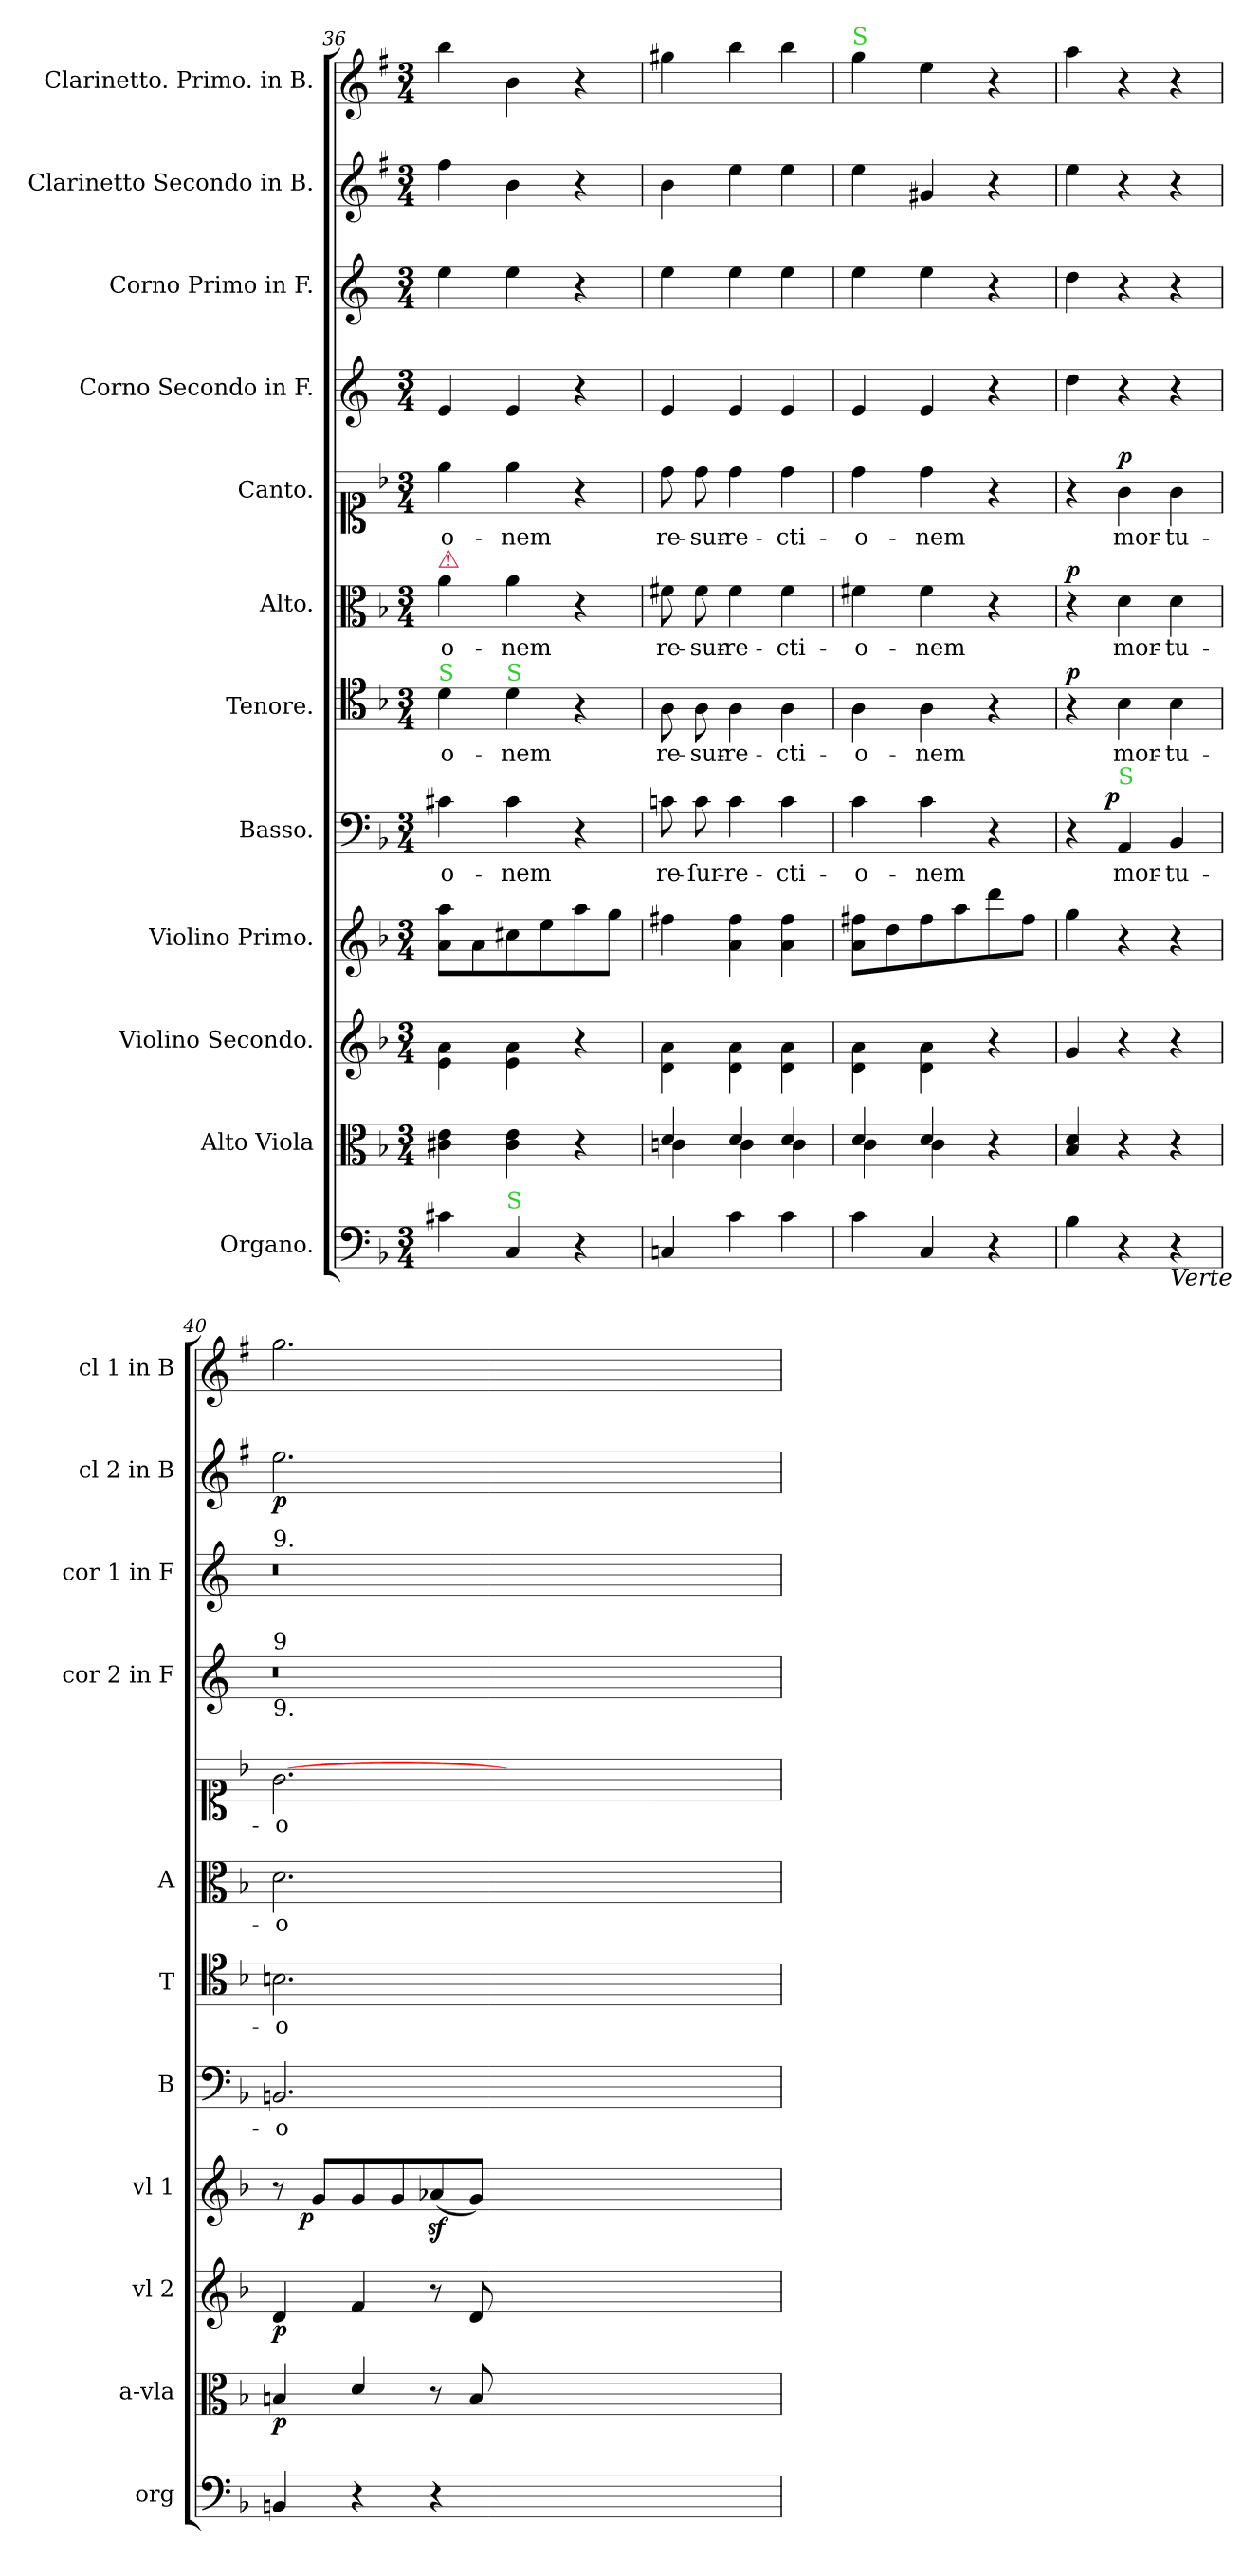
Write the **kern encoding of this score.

**kern	**kern	**dynam	**kern	**dynam	**kern	**dynam	**kern	**text	**dynam	**kern	**text	**dynam	**kern	**text	**dynam	**kern	**text	**dynam	**kern	**kern	**kern	**dynam	**kern
*part12	*part11	*part11	*part10	*part10	*part9	*part9	*part8	*part8	*part8	*part7	*part7	*part7	*part6	*part6	*part6	*part5	*part5	*part5	*part4	*part3	*part2	*part2	*part1
*staff12	*staff11	*staff11	*staff10	*staff10	*staff9	*staff9	*staff8	*staff8	*staff8	*staff7	*staff7	*staff7	*staff6	*staff6	*staff6	*staff5	*staff5	*staff5	*staff4	*staff3	*staff2	*staff2	*staff1
*I"Organo.	*I"Alto Viola	*	*I"Violino Secondo.	*	*I"Violino Primo.	*	*I"Basso.	*	*	*I"Tenore.	*	*	*I"Alto.	*	*	*I"Canto.	*	*	*I"Corno Secondo in F.	*I"Corno Primo in F.	*I"Clarinetto Secondo in B.	*	*I"Clarinetto. Primo. in B.
*I'org	*I'a-vla	*	*I'vl 2	*	*I'vl 1	*	*I'B	*	*	*I'T	*	*	*I'A	*	*	*	*	*	*I'cor 2 in F	*I'cor 1 in F	*I'cl 2 in B	*	*I'cl 1 in B
*clefF4	*clefC3	*	*clefG2	*	*clefG2	*	*clefF4	*	*	*clefC4	*	*	*clefC3	*	*	*clefC1	*	*	*clefG2	*clefG2	*clefG2	*	*clefG2
*	*	*	*	*	*	*	*	*	*	*	*	*	*	*	*	*	*	*	*ITrd4c7	*ITrd4c7	*ITrd1c2	*	*ITrd1c2
*k[b-]	*k[b-]	*	*k[b-]	*	*k[b-]	*	*k[b-]	*	*	*k[b-]	*	*	*k[b-]	*	*	*k[b-]	*	*	*k[b-]	*k[b-]	*k[b-]	*	*k[b-]
*F:	*F:	*	*F:	*	*F:	*	*F:	*	*	*F:	*	*	*F:	*	*	*F:	*	*	*	*	*F:	*	*F:
*M3/4	*M3/4	*	*M3/4	*	*M3/4	*	*M3/4	*	*	*M3/4	*	*	*M3/4	*	*	*M3/4	*	*	*M3/4	*M3/4	*M3/4	*	*M3/4
=36	=36	=36	=36	=36	=36	=36	=36	=36	=36	=36	=36	=36	=36	=36	=36	=36	=36	=36	=36	=36	=36	=36	=36
!	!	!	!	!	!	!	!	!	!	!	!	!	!LO:TX:a:color=crimson:t=⚠	!	!	!	!	!	!	!	!	!	!
!	!	!	!	!	!	!	!	!	!	!LO:TX:a:color=limegreen:t=S	!	!	!	!	!	!	!	!	!	!	!	!	!
4c#X\	4c#X\ 4e\	.	4e\ 4a\	.	8a\ 8aa\L	.	4c#X\	-o-	.	4d\	-o-	.	4a\	-o-	.	4ee\	-o-	.	4A/	4a\	4ee\	.	4aa\
.	.	.	.	.	8a\	.	.	.	.	.	.	.	.	.	.	.	.	.	.	.	.	.	.
!	!	!	!	!	!	!	!	!	!	!LO:TX:a:color=limegreen:t=S	!	!	!	!	!	!	!	!	!	!	!	!	!
!LO:TX:a:color=limegreen:t=S	!	!	!	!	!	!	!	!	!	!	!	!	!	!	!	!	!	!	!	!	!	!	!
4C/	4c#\ 4e\	.	4e\ 4a\	.	8cc#X\	.	4c#\	-nem	.	4d\	-nem	.	4a\	-nem	.	4ee\	-nem	.	4A/	4a\	4a\	.	4a\
.	.	.	.	.	8ee\	.	.	.	.	.	.	.	.	.	.	.	.	.	.	.	.	.	.
4r	4r	.	4r	.	8aa\	.	4r	.	.	4r	.	.	4r	.	.	4r	.	.	4r	4r	4r	.	4r
.	.	.	.	.	8gg\J	.	.	.	.	.	.	.	.	.	.	.	.	.	.	.	.	.	.
=37	=37	=37	=37	=37	=37	=37	=37	=37	=37	=37	=37	=37	=37	=37	=37	=37	=37	=37	=37	=37	=37	=37	=37
*	*^	*	*	*	*	*	*	*	*	*	*	*	*	*	*	*	*	*	*	*	*	*	*
4Cn/	4d/	4cn\	.	4d\ 4a\	.	4ff#X\	.	8cn\	re-	.	8A\	re-	.	8f#X\	re-	.	8dd\	re-	.	4A/	4a\	4a\	.	4ff#X\
.	.	.	.	.	.	.	.	8c\	-ſur-	.	8A\	-sur-	.	8f#\	-sur-	.	8dd\	-sur-	.	.	.	.	.	.
4c\	4d/	4c\	.	4d\ 4a\	.	4a\ 4ff#\	.	4c\	-re-	.	4A\	-re-	.	4f#\	-re-	.	4dd\	-re-	.	4A/	4a\	4dd\	.	4aa\
4c\	4d/	4c\	.	4d\ 4a\	.	4a\ 4ff#\	.	4c\	-cti-	.	4A\	-cti-	.	4f#\	-cti-	.	4dd\	-cti-	.	4A/	4a\	4dd\	.	4aa\
=38	=38	=38	=38	=38	=38	=38	=38	=38	=38	=38	=38	=38	=38	=38	=38	=38	=38	=38	=38	=38	=38	=38	=38	=38
!	!	!	!	!	!	!	!	!	!	!	!	!	!	!	!	!	!	!	!	!	!	!	!	!LO:TX:a:color=limegreen:t=S
4c\	4d/	4c\	.	4d\ 4a\	.	8a\ 8ff#X\L	.	4c\	-o-	.	4A\	-o-	.	4f#X\	-o-	.	4dd\	-o-	.	4A/	4a\	4dd\	.	4ff\
.	.	.	.	.	.	8dd\	.	.	.	.	.	.	.	.	.	.	.	.	.	.	.	.	.	.
4C/	4d/	4c\	.	4d\ 4a\	.	8ff#\	.	4c\	-nem	.	4A\	-nem	.	4f#\	-nem	.	4dd\	-nem	.	4A/	4a\	4f#X/	.	4dd\
.	.	.	.	.	.	8aa\	.	.	.	.	.	.	.	.	.	.	.	.	.	.	.	.	.	.
4r	4r	4ryy	.	4r	.	8ddd\	.	4r	.	.	4r	.	.	4r	.	.	4r	.	.	4r	4r	4r	.	4r
.	.	.	.	.	.	8ff#\J	.	.	.	.	.	.	.	.	.	.	.	.	.	.	.	.	.	.
*	*v	*v	*	*	*	*	*	*	*	*	*	*	*	*	*	*	*	*	*	*	*	*	*	*
=39	=39	=39	=39	=39	=39	=39	=39	=39	=39	=39	=39	=39	=39	=39	=39	=39	=39	=39	=39	=39	=39	=39	=39
!	!	!	!	!	!	!	!	!	!	!	!	!LO:DY:a	!	!	!LO:DY:a	!	!	!	!	!	!	!	!
4B-\	4B-/ 4d/	.	4g/	.	4gg\	.	4r	.	.	4r	.	p	4r	.	p	4r	.	.	4g\	4g\	4dd\	.	4gg\
!	!	!	!	!	!	!	!LO:TX:a:color=limegreen:t=S	!	!	!	!	!	!	!	!	!	!	!	!	!	!	!	!
!	!	!	!	!	!	!	!	!	!LO:DY:a:rj	!	!	!	!	!	!	!	!	!LO:DY:a	!	!	!	!	!
4r	4r	.	4r	.	4r	.	4AA/	mor-	p	4B-\	mor-	.	4d\	mor-	.	4g\	mor-	p	4r	4r	4r	.	4r
!LO:TX:b:i:t=Verte	!	!	!	!	!	!	!	!	!	!	!	!	!	!	!	!	!	!	!	!	!	!	!
4r	4r	.	4r	.	4r	.	4BB-/	-tu-	.	4B-\	-tu-	.	4d\	-tu-	.	4g\	-tu-	.	4r	4r	4r	.	4r
=40	=40	=40	=40	=40	=40	=40	=40	=40	=40	=40	=40	=40	=40	=40	=40	=40	=40	=40	=40	=40	=40	=40	=40
!	!	!	!	!	!	!	!	!	!	!	!	!	!	!	!	!	!	!	!	!LO:TX:a:t=9.	!	!	!
!	!	!	!	!	!	!	!	!	!	!	!	!	!	!	!	!	!	!	!LO:TX:a:t=9	!	!	!	!
!	!	!	!	!	!	!	!	!	!	!	!	!	!	!	!	!	!	!	!LO:TX:b:t=9.	!	!	!	!
!	!	!LO:DY:b	!	!LO:DY:b	!	!	!	!	!	!	!	!	!	!	!	!	!	!	!	!	!	!	!
4BBn/	4Bn/	p	4d/	p	8r	.	2.BBn/	-o-	.	2.Bn\	-o-	.	2.d\	-o-	.	[2.g\	-o-	.	0.r	0.r	2.dd\	p	2.ff\
!	!	!	!	!	!	!LO:DY:b:rj	!	!	!	!	!	!	!	!	!	!	!	!	!	!	!	!	!
.	.	.	.	.	8g/L	p	.	.	.	.	.	.	.	.	.	.	.	.	.	.	.	.	.
4r	4d/	.	4f/	.	8g/	.	.	.	.	.	.	.	.	.	.	.	.	.	.	.	.	.	.
.	.	.	.	.	8g/	.	.	.	.	.	.	.	.	.	.	.	.	.	.	.	.	.	.
4r	8r	.	8r	.	(8a-Xz</	.	.	.	.	.	.	.	.	.	.	.	.	.	.	.	.	.	.
.	8B/	.	8d/	.	8g/J)	.	.	.	.	.	.	.	.	.	.	.	.	.	.	.	.	.	.
0ryy	0ryy	.	0ryy	.	0ryy	.	0ryy	.	.	0ryy	.	.	0ryy	.	.	0ryy	.	.	.	.	0ryy	.	0ryy
4ryy	4ryy	.	4ryy	.	4ryy	.	4ryy	.	.	4ryy	.	.	4ryy	.	.	4ryy	.	.	.	.	4ryy	.	4ryy
=	=	=	=	=	=	=	=	=	=	=	=	=	=	=	=	=	=	=	=	=	=	=	=
*-	*-	*-	*-	*-	*-	*-	*-	*-	*-	*-	*-	*-	*-	*-	*-	*-	*-	*-	*-	*-	*-	*-	*-
